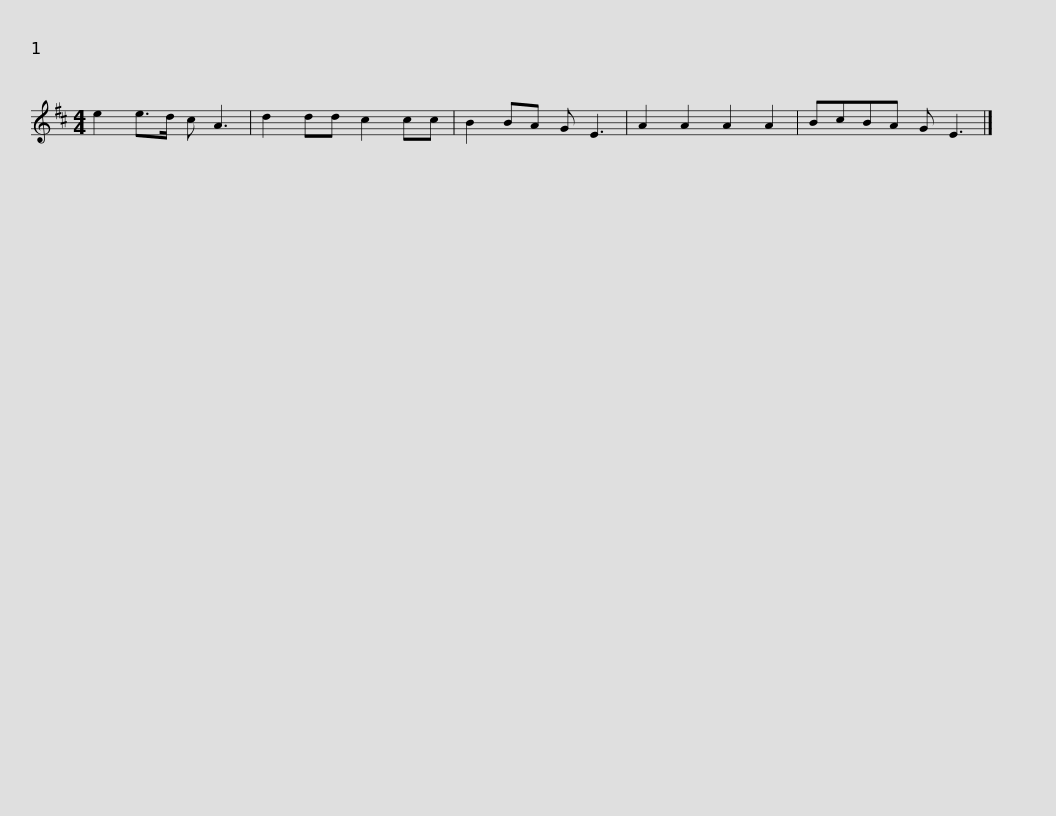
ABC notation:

X:1
L:1/8
M:4/4
I:linebreak $
K:D
V:1 treble
V:1
 e2 e>d c A3 | d2 dd c2 cc | B2 BA G E3 | A2 A2 A2 A2 | BcBA G E3 |] %5
